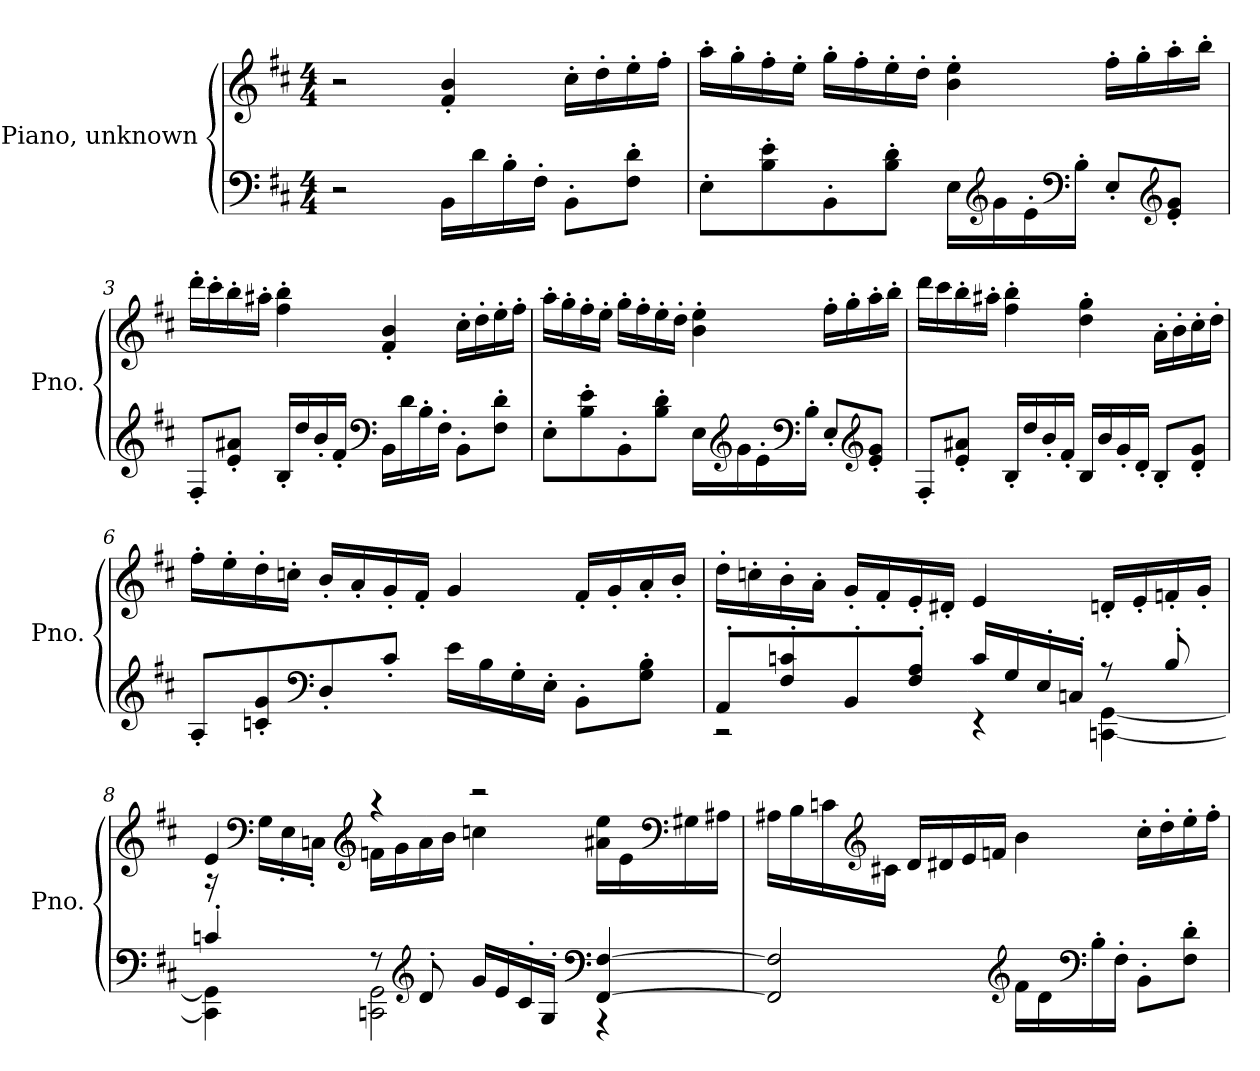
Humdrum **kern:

**kern	**kern
*part1	*part1
*staff2	*staff1
*I"Piano, unknown	*
*I'Pno.	*
*clefF4	*clefG2
*k[f#c#]	*k[f#c#]
*M4/4	*M4/4
*MM120	*MM120
=1	=1
2r	2r
16BB\LL	4f#/' 4b/'
16d\	.
16B'\	.
16F#'\JJ	.
8BB'\L	16cc#'\LL
.	16dd'\
8F#\' 8d\'J	16ee'\
.	16ff#'\JJ
=2	=2
8E'\L	16aa'\LL
.	16gg'\
8B\' 8e\'	16ff#'\
.	16ee'\JJ
8BB'\	16gg'\LL
.	16ff#'\
8B\' 8d\'J	16ee'\
.	16dd'\JJ
16E\LL	4b\' 4ee\'
*clefG2	*
16g\	.
16e'\	.
*clefF4	*
16B'\JJ	.
8E'/L	16ff#'\LL
.	16gg'\
*clefG2	*
8e/' 8g/'J	16aa'\
.	16bb'\JJ
!!LO:LB:g=z
=3	=3
8F#'/L	16ddd'\LL
.	16ccc#'\
8e/' 8a#X/'J	16bb'\
.	16aa#X'\JJ
16B'/LL	4ff#\' 4bb\'
16dd/	.
16b'/	.
16f#'/JJ	.
*clefF4	*
16BB\LL	4f#/' 4b/'
16d\	.
16B'\	.
16F#'\JJ	.
8BB'\L	16cc#'\LL
.	16dd'\
8F#\' 8d\'J	16ee'\
.	16ff#'\JJ
=4	=4
8E'\L	16aa'\LL
.	16gg'\
8B\' 8e\'	16ff#'\
.	16ee'\JJ
8BB'\	16gg'\LL
.	16ff#'\
8B\' 8d\'J	16ee'\
.	16dd'\JJ
16E\LL	4b\' 4ee\'
*clefG2	*
16g\	.
16e'\	.
*clefF4	*
16B'\JJ	.
8E'/L	16ff#'\LL
.	16gg'\
*clefG2	*
8e/' 8g/'J	16aa'\
.	16bb'\JJ
!!LO:LB:g=z
=5	=5
8F#'/L	16ddd\LL
.	16ccc#\
8e/' 8a#X/'J	16bb'\
.	16aa#X'\JJ
16B'/LL	4ff#\' 4bb\'
16dd/	.
16b'/	.
16f#'/JJ	.
16B/LL	4dd\' 4gg\'
16b/	.
16g'/	.
16d'/JJ	.
8B'/L	16a'\LL
.	16b'\
8d/' 8g/'J	16cc#'\
.	16dd'\JJ
=6	=6
8A'/L	16ff#'\LL
.	16ee'\
8cn/' 8g/'	16dd'\
.	16ccn'\JJ
*clefF4	*
8D'/	16b'/LL
.	16a'/
8c'/J	16g'/
.	16f#'/JJ
16e\LL	4g/
16B\	.
16G'\	.
16E'\JJ	.
8BB'\L	16f#'/LL
.	16g'/
8G\' 8B\'J	16a'/
.	16b'/JJ
!!LO:LB:g=z
=7	=7
*^	*
8AA'/L	2r	16dd'\LL
.	.	16ccn'\
8F#/' 8cn/'	.	16b'\
.	.	16a'\JJ
8BB'/	.	16g'/LL
.	.	16f#'/
8F#/' 8A/'J	.	16e'/
.	.	16d#X'/JJ
16c/LL	4r	4e/
16G/	.	.
16E'/	.	.
16Cn'/JJ	.	.
8r	[4CCn\ [4GG\	16dn'/LL
.	.	16e'/
8B'/	.	16fn'/
.	.	16g'/JJ
!!LO:LB:g=z
=8	=8	=8
*	*	*^
4cn'/	4CC\] 4GG\]	4e/	16r
*	*	*clefF4	*
.	.	.	16G\LL
.	.	.	16E'\
.	.	.	16Cn'\JJ
*	*	*clefG2	*
8r	2CCn\ 2GG\	4r	16fn\LL
.	.	.	16g\
*clefG2	*	*	*
8d'/	.	.	16a\
.	.	.	16b\JJ
16g/LL	.	2r	4ccn\
16e/	.	.	.
16c'/	.	.	.
16G'/JJ	.	.	.
*clefF4	*	*	*
[4FF#/ [4F#/	4r	.	16a#X\ 16ee\LL
.	.	.	16e\
*	*	*clefF4	*
.	.	.	16G#X\
.	.	.	16A#X\JJ
*v	*v	*	*
*	*v	*v
!!LO:LB:g=z
=9	=9
2FF#/] 2F#/]	16A#X\LL
.	16B\
.	16cn\
*	*clefG2
.	16c#X\JJ
.	16d/LL
.	16d#X/
.	16e/
.	16fn/JJ
*clefG2	*
16f#\LL	4b\
16d\	.
*clefF4	*
16B'\	.
16F#'\JJ	.
8BB'\L	16cc#'\LL
.	16dd'\
8F#\' 8d\'J	16ee'\
.	16ff#'\JJ
=	=
*-	*-
